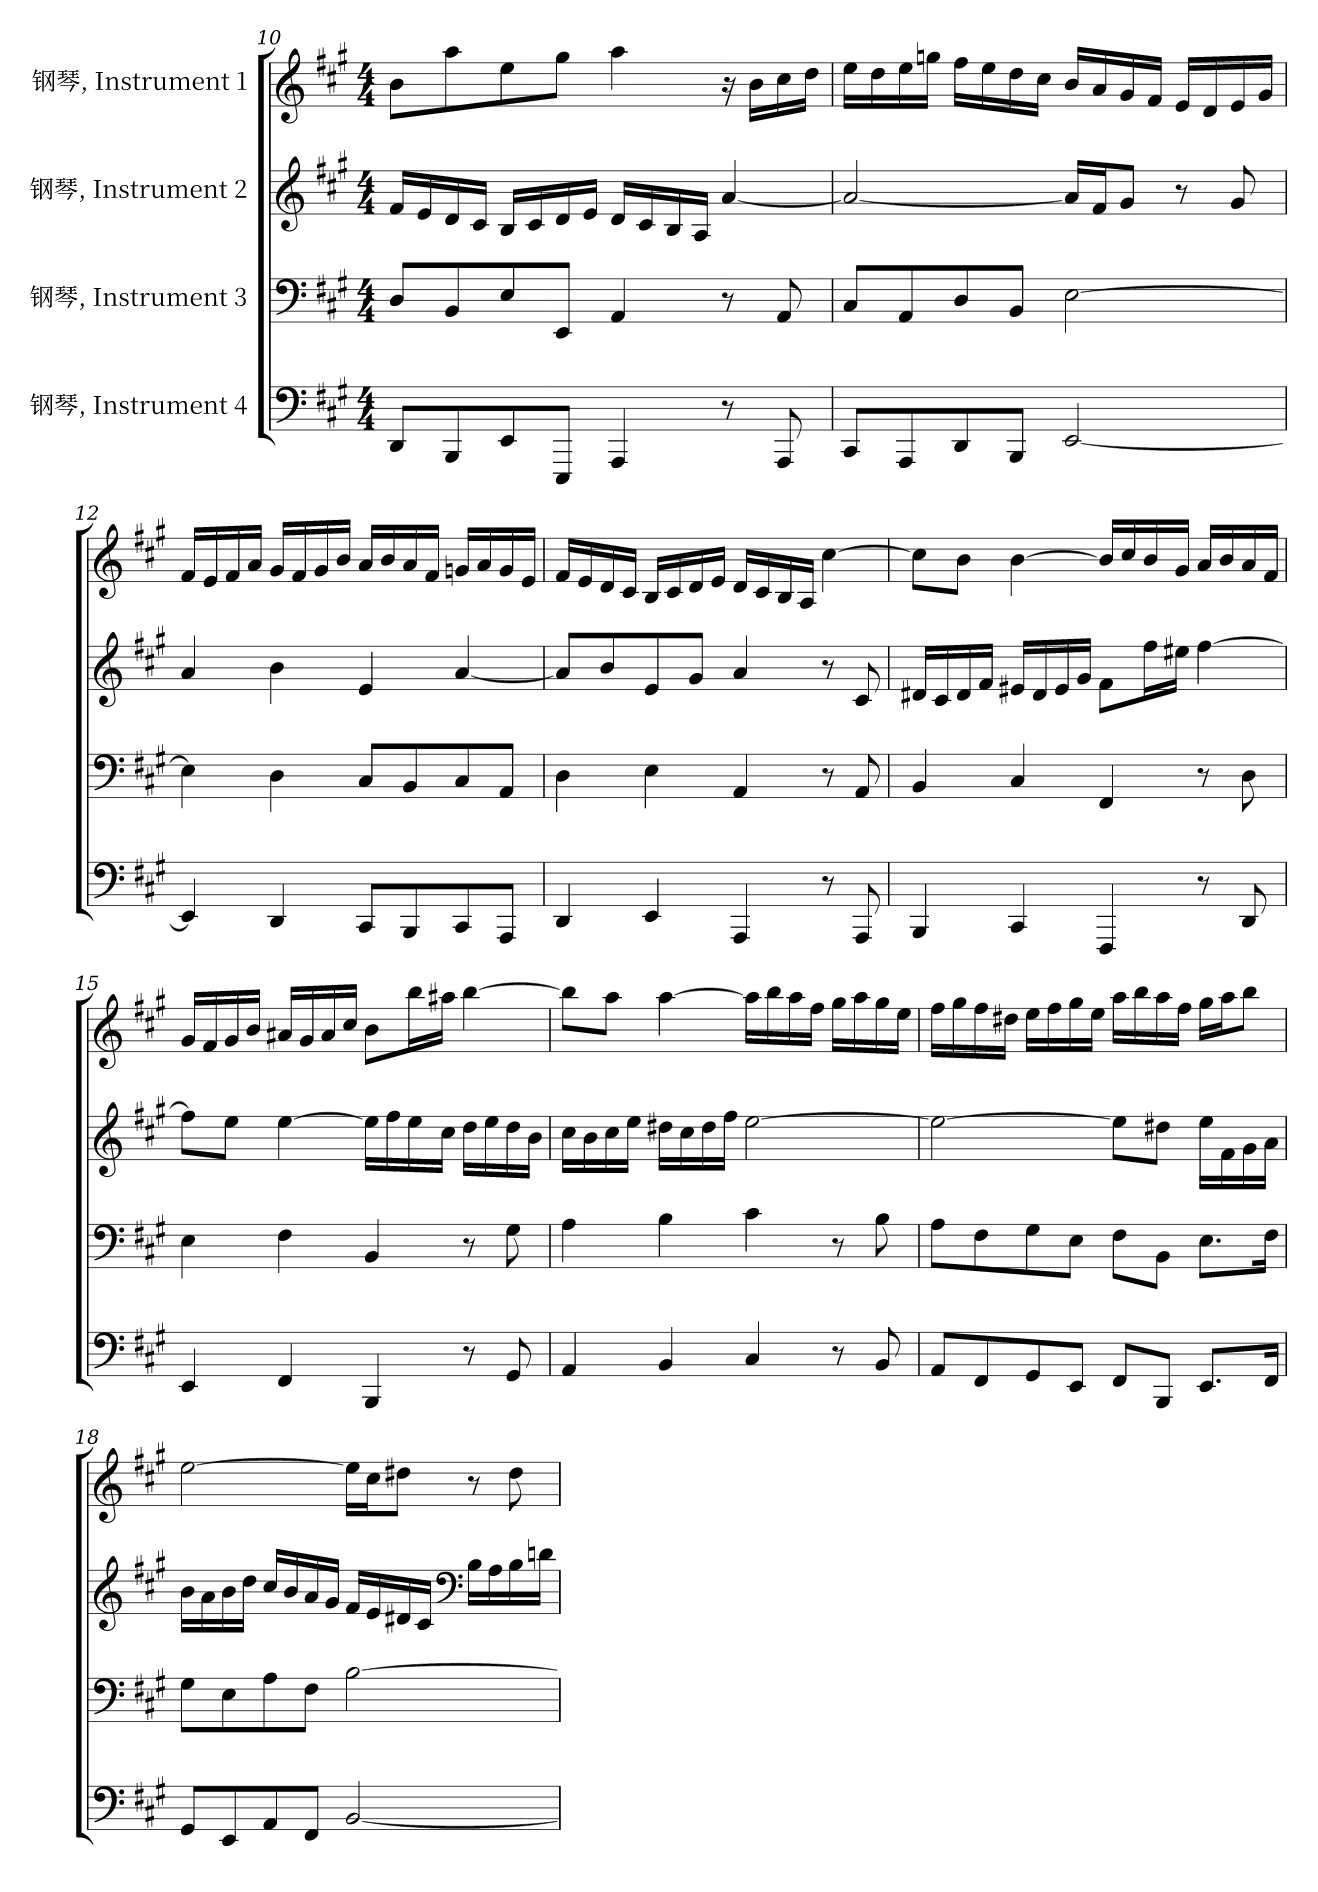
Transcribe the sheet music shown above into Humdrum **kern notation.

**kern	**kern	**kern	**kern
*part4	*part3	*part2	*part1
*staff4	*staff3	*staff2	*staff1
*I"钢琴, Instrument 4	*I"钢琴, Instrument 3	*I"钢琴, Instrument 2	*I"钢琴, Instrument 1
!!LO:LB:g=z
*clefF4	*clefF4	*clefG2	*clefG2
*k[f#c#g#]	*k[f#c#g#]	*k[f#c#g#]	*k[f#c#g#]
*M4/4	*M4/4	*M4/4	*M4/4
=10	=10	=10	=10
8DD/L	8D/L	16f#/LL	8b\L
.	.	16e/	.
8BBB/	8BB/	16d/	8aa\
.	.	16c#/JJ	.
8EE/	8E/	16B/LL	8ee\
.	.	16c#/	.
8EEE/J	8EE/J	16d/	8gg#\J
.	.	16e/JJ	.
4AAA/	4AA/	16d/LL	4aa\
.	.	16c#/	.
.	.	16B/	.
.	.	16A/JJ	.
8r	8r	[4a/	16r
.	.	.	16b\LL
8AAA/	8AA/	.	16cc#\
.	.	.	16dd\JJ
=11	=11	=11	=11
8CC#/L	8C#/L	2a/_	16ee\LL
.	.	.	16dd\
8AAA/	8AA/	.	16ee\
.	.	.	16ggn\JJ
8DD/	8D/	.	16ff#\LL
.	.	.	16ee\
8BBB/J	8BB/J	.	16dd\
.	.	.	16cc#\JJ
[2EE/	[2E\	16a/LL]	16b/LL
.	.	16f#/J	16a/
.	.	8g#/J	16g#/
.	.	.	16f#/JJ
.	.	8r	16e/LL
.	.	.	16d/
.	.	8g#/	16e/
.	.	.	16g#/JJ
!!LO:LB:g=z
=12	=12	=12	=12
4EE/]	4E\]	4a/	16f#/LL
.	.	.	16e/
.	.	.	16f#/
.	.	.	16a/JJ
4DD/	4D\	4b\	16g#/LL
.	.	.	16f#/
.	.	.	16g#/
.	.	.	16b/JJ
8CC#/L	8C#/L	4e/	16a/LL
.	.	.	16b/
8BBB/	8BB/	.	16a/
.	.	.	16f#/JJ
8CC#/	8C#/	[4a/	16gn/LL
.	.	.	16a/
8AAA/J	8AA/J	.	16g/
.	.	.	16e/JJ
=13	=13	=13	=13
4DD/	4D\	8a/L]	16f#/LL
.	.	.	16e/
.	.	8b/	16d/
.	.	.	16c#/JJ
4EE/	4E\	8e/	16B/LL
.	.	.	16c#/
.	.	8g#/J	16d/
.	.	.	16e/JJ
4AAA/	4AA/	4a/	16d/LL
.	.	.	16c#/
.	.	.	16B/
.	.	.	16A/JJ
8r	8r	8r	[4cc#\
8AAA/	8AA/	8c#/	.
!!LO:PB:g=z
=14	=14	=14	=14
4BBB/	4BB/	16d#X/LL	8cc#\L]
.	.	16c#/	.
.	.	16d#/	8b\J
.	.	16f#/JJ	.
4CC#/	4C#/	16e#X/LL	[4b\
.	.	16d#/	.
.	.	16e#/	.
.	.	16g#/JJ	.
4FFF#/	4FF#/	8f#\L	16b/LL]
.	.	.	16cc#/
.	.	16ff#\L	16b/
.	.	16ee#X\JJ	16g#/JJ
8r	8r	[4ff#\	16a/LL
.	.	.	16b/
8DD/	8D\	.	16a/
.	.	.	16f#/JJ
=15	=15	=15	=15
4EE/	4E\	8ff#\L]	16g#/LL
.	.	.	16f#/
.	.	8ee\J	16g#/
.	.	.	16b/JJ
4FF#/	4F#\	[4ee\	16a#X/LL
.	.	.	16g#/
.	.	.	16a#/
.	.	.	16cc#/JJ
4BBB/	4BB/	16ee\LL]	8b\L
.	.	16ff#\	.
.	.	16ee\	16bb\L
.	.	16cc#\JJ	16aa#X\JJ
8r	8r	16dd\LL	[4bb\
.	.	16ee\	.
8GG#/	8G#\	16dd\	.
.	.	16b\JJ	.
!!LO:LB:g=z
=16	=16	=16	=16
4AA/	4A\	16cc#\LL	8bb\L]
.	.	16b\	.
.	.	16cc#\	8aa\J
.	.	16ee\JJ	.
4BB/	4B\	16dd#X\LL	[4aa\
.	.	16cc#\	.
.	.	16dd#\	.
.	.	16ff#\JJ	.
4C#/	4c#\	[2ee\	16aa\LL]
.	.	.	16bb\
.	.	.	16aa\
.	.	.	16ff#\JJ
8r	8r	.	16gg#\LL
.	.	.	16aa\
8BB/	8B\	.	16gg#\
.	.	.	16ee\JJ
=17	=17	=17	=17
8AA/L	8A\L	2ee\_	16ff#\LL
.	.	.	16gg#\
8FF#/	8F#\	.	16ff#\
.	.	.	16dd#X\JJ
8GG#/	8G#\	.	16ee\LL
.	.	.	16ff#\
8EE/J	8E\J	.	16gg#\
.	.	.	16ee\JJ
8FF#/L	8F#\L	8ee\L]	16aa\LL
.	.	.	16bb\
8BBB/J	8BB\J	8dd#X\J	16aa\
.	.	.	16ff#\JJ
8.EE/L	8.E\L	16ee\LL	16gg#\LL
.	.	16f#\	16aa\J
.	.	16g#\	8bb\J
16FF#/Jk	16F#\Jk	16a\JJ	.
!!LO:LB:g=z
=18	=18	=18	=18
8GG#/L	8G#\L	16b\LL	[2ee\
.	.	16a\	.
8EE/	8E\	16b\	.
.	.	16dd\JJ	.
8AA/	8A\	16cc#/LL	.
.	.	16b/	.
8FF#/J	8F#\J	16a/	.
.	.	16g#/JJ	.
[2BB/	[2B\	16f#/LL	16ee\LL]
.	.	16e/	16cc#\J
.	.	16d#X/	8dd#X\J
.	.	16c#/JJ	.
*	*	*clefF4	*
.	.	16B\LL	8r
.	.	16A\	.
.	.	16B\	8dd#\
.	.	16dn\JJ	.
=	=	=	=
*-	*-	*-	*-
